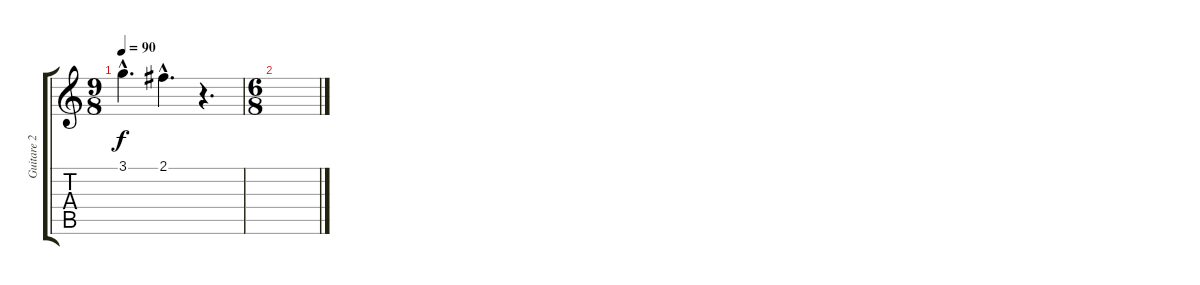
\track ("Guitare 2 (Joel Favreau)" "Guitare 2 ") {instrument acousticguitarsteel}
\staff {score tabs}
\tuning (E4 B3 G3 D3 A2 E2) {hide}
\ts (9 8)
\tempo 90
\clef g2
\ks c
3.1{hac}.4{d dy f} 2.1{hac}.4{d} r.4{d} |
\ts (6 8)
